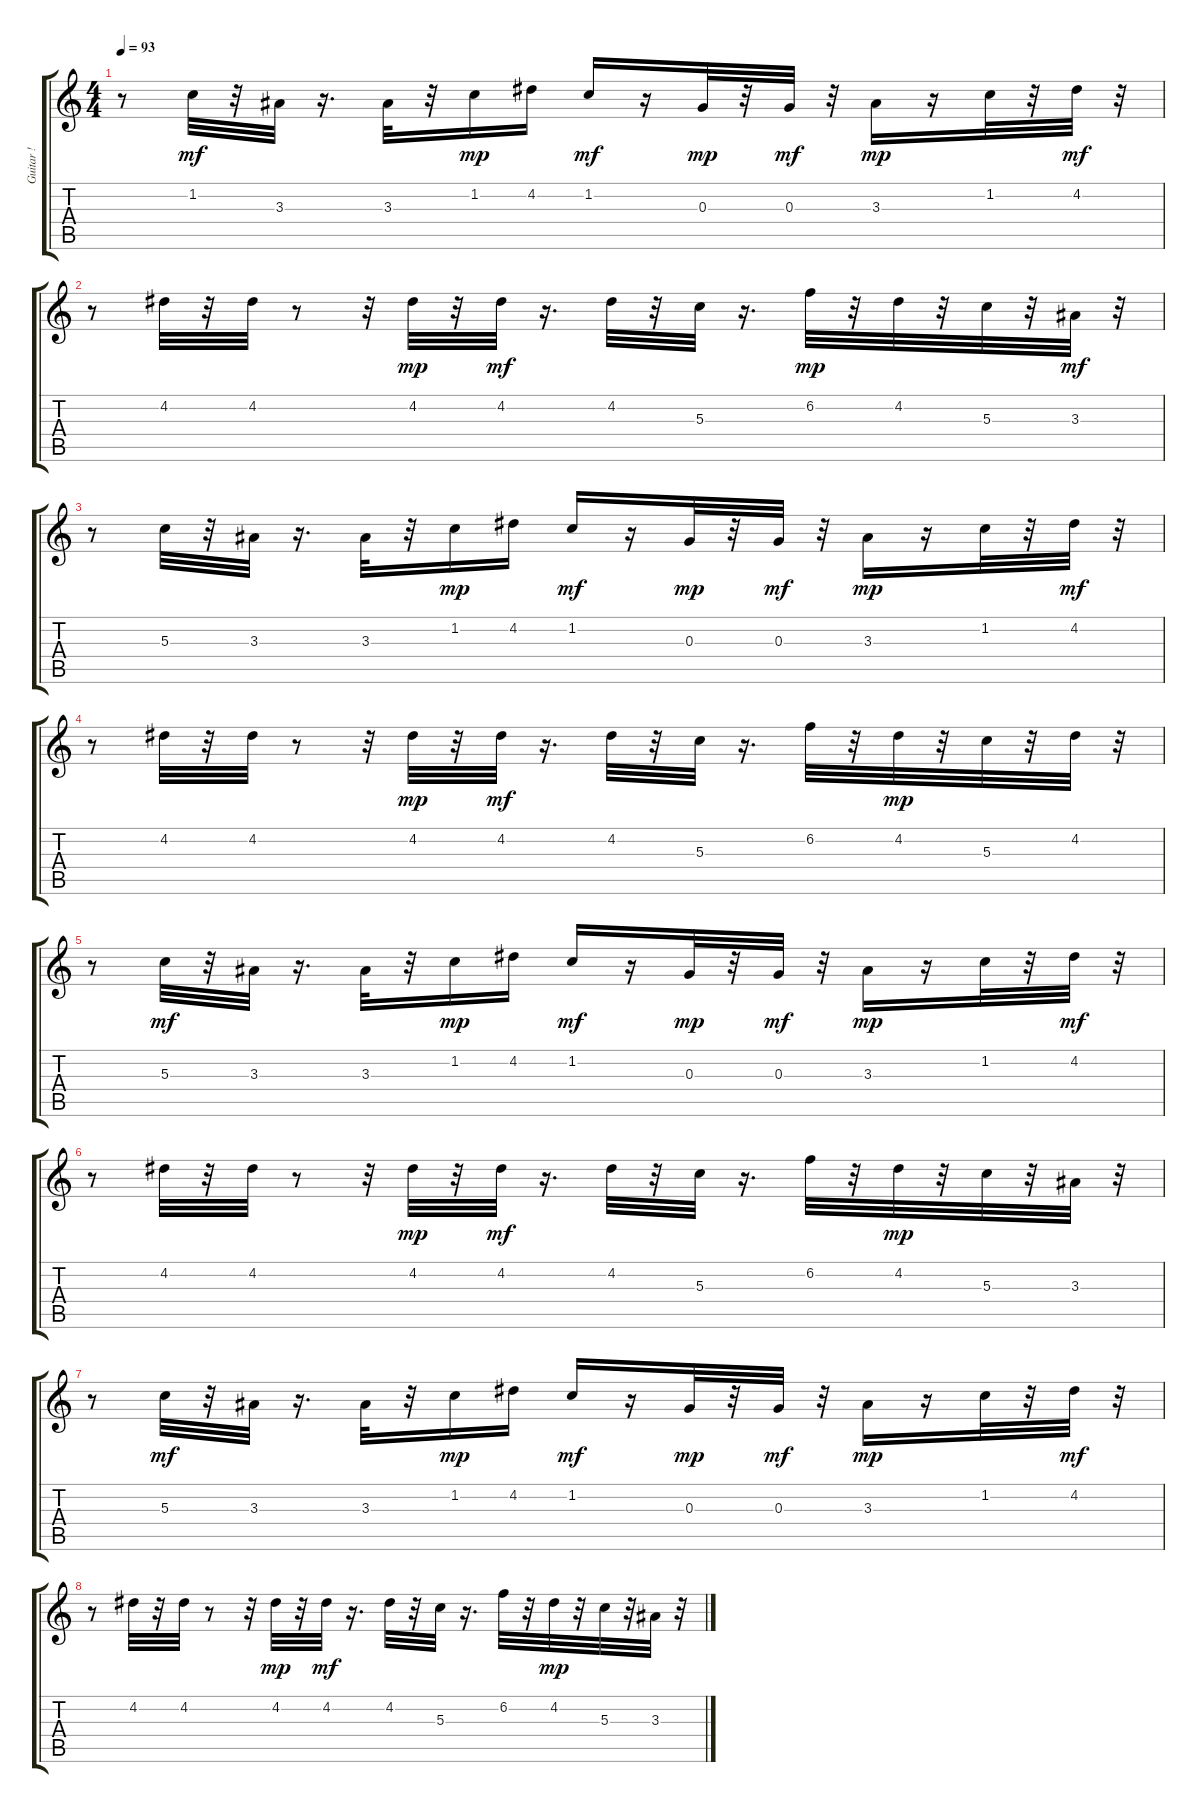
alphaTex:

\track ("Guitar !" "Guitar !") {instrument electricguitarmuted}
\staff {score tabs}
\tuning (E4 B3 G3 D3 A2 E2) {hide}
\ts (4 4)
\tempo 93
\clef g2
\ks c
r.8{dy mp} 1.2.32{dy mf} r.32 3.3.32 r.16{d} 3.3.32 r.32 1.2.16{dy mp} 4.2.16 1.2.16{dy mf} r.16 0.3.32{dy mp} r.32 0.3.32{dy mf} r.32 3.3.16{dy mp} r.16 1.2.32 r.32 4.2.32{dy mf} r.32 |
r.8 4.2.32 r.32 4.2.32 r.8 r.32 4.2.32{dy mp} r.32 4.2.32{dy mf} r.16{d} 4.2.32 r.32 5.3.32 r.16{d} 6.2.32{dy mp} r.32 4.2.32 r.32 5.3.32 r.32 3.3.32{dy mf} r.32 |
r.8 5.3.32 r.32 3.3.32 r.16{d} 3.3.32 r.32 1.2.16{dy mp} 4.2.16 1.2.16{dy mf} r.16 0.3.32{dy mp} r.32 0.3.32{dy mf} r.32 3.3.16{dy mp} r.16 1.2.32 r.32 4.2.32{dy mf} r.32 |
r.8 4.2.32 r.32 4.2.32 r.8 r.32 4.2.32{dy mp} r.32 4.2.32{dy mf} r.16{d} 4.2.32 r.32 5.3.32 r.16{d} 6.2.32 r.32 4.2.32{dy mp} r.32 5.3.32 r.32 4.2.32 r.32 |
r.8 5.3.32{dy mf} r.32 3.3.32 r.16{d} 3.3.32 r.32 1.2.16{dy mp} 4.2.16 1.2.16{dy mf} r.16 0.3.32{dy mp} r.32 0.3.32{dy mf} r.32 3.3.16{dy mp} r.16 1.2.32 r.32 4.2.32{dy mf} r.32 |
r.8 4.2.32 r.32 4.2.32 r.8 r.32 4.2.32{dy mp} r.32 4.2.32{dy mf} r.16{d} 4.2.32 r.32 5.3.32 r.16{d} 6.2.32 r.32 4.2.32{dy mp} r.32 5.3.32 r.32 3.3.32 r.32 |
r.8 5.3.32{dy mf} r.32 3.3.32 r.16{d} 3.3.32 r.32 1.2.16{dy mp} 4.2.16 1.2.16{dy mf} r.16 0.3.32{dy mp} r.32 0.3.32{dy mf} r.32 3.3.16{dy mp} r.16 1.2.32 r.32 4.2.32{dy mf} r.32 |
r.8 4.2.32 r.32 4.2.32 r.8 r.32 4.2.32{dy mp} r.32 4.2.32{dy mf} r.16{d} 4.2.32 r.32 5.3.32 r.16{d} 6.2.32 r.32 4.2.32{dy mp} r.32 5.3.32 r.32 3.3.32 r.32
